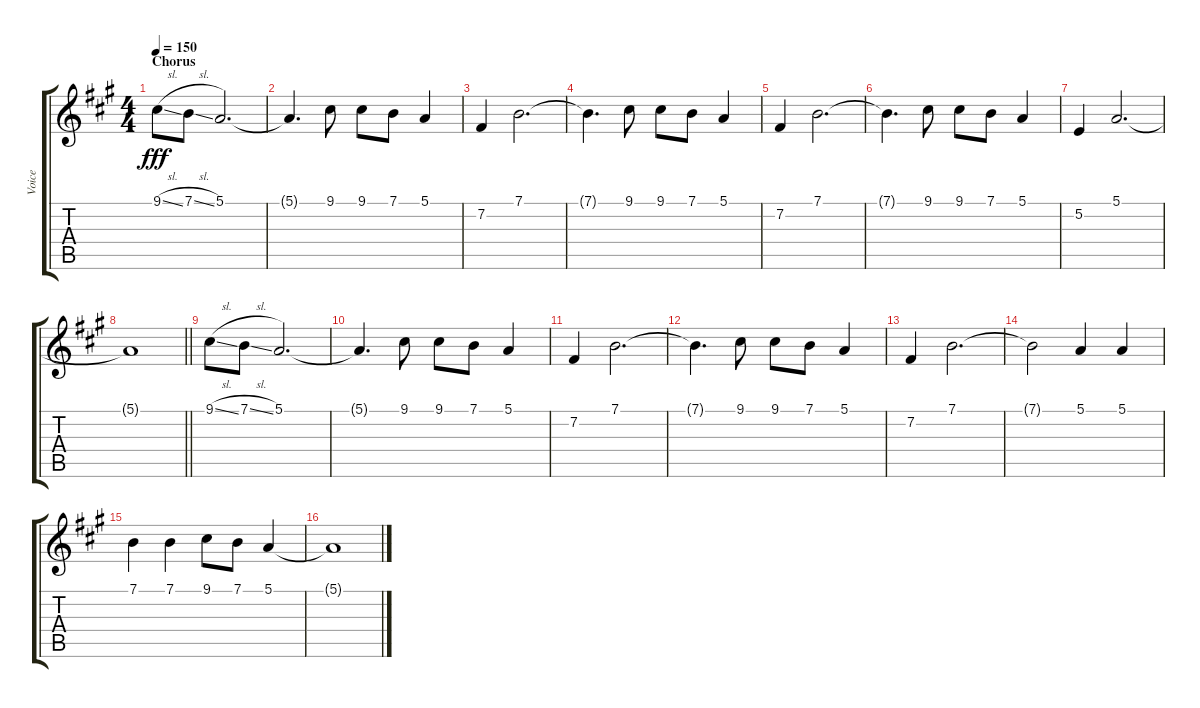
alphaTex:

\track ("Voice " "Voice ") {instrument electricgrandpiano}
\staff {score tabs}
\tuning (E4 B3 G3 D3 A2 E2) {hide}
\ts (4 4)
\section ("" "Chorus")
\tempo 150
\clef g2
\ks a
9.1{sl}.8{dy fff} 7.1{sl}.8 5.1.2{d} |
5.1{t}.4{d} 9.1.8 9.1.8 7.1.8 5.1.4 |
7.2.4 7.1.2{d} |
7.1{t}.4{d} 9.1.8 9.1.8 7.1.8 5.1.4 |
7.2.4 7.1.2{d} |
7.1{t}.4{d} 9.1.8 9.1.8 7.1.8 5.1.4 |
5.2.4 5.1.2{d} |
\barLineRight lightlight
5.1{t}.1 |
\section ("" "")
9.1{sl}.8 7.1{sl}.8 5.1.2{d} |
5.1{t}.4{d} 9.1.8 9.1.8 7.1.8 5.1.4 |
7.2.4 7.1.2{d} |
7.1{t}.4{d} 9.1.8 9.1.8 7.1.8 5.1.4 |
7.2.4 7.1.2{d} |
7.1{t}.2 5.1.4 5.1.4 |
7.1.4 7.1.4 9.1.8 7.1.8 5.1.4 |
5.1{t}.1
